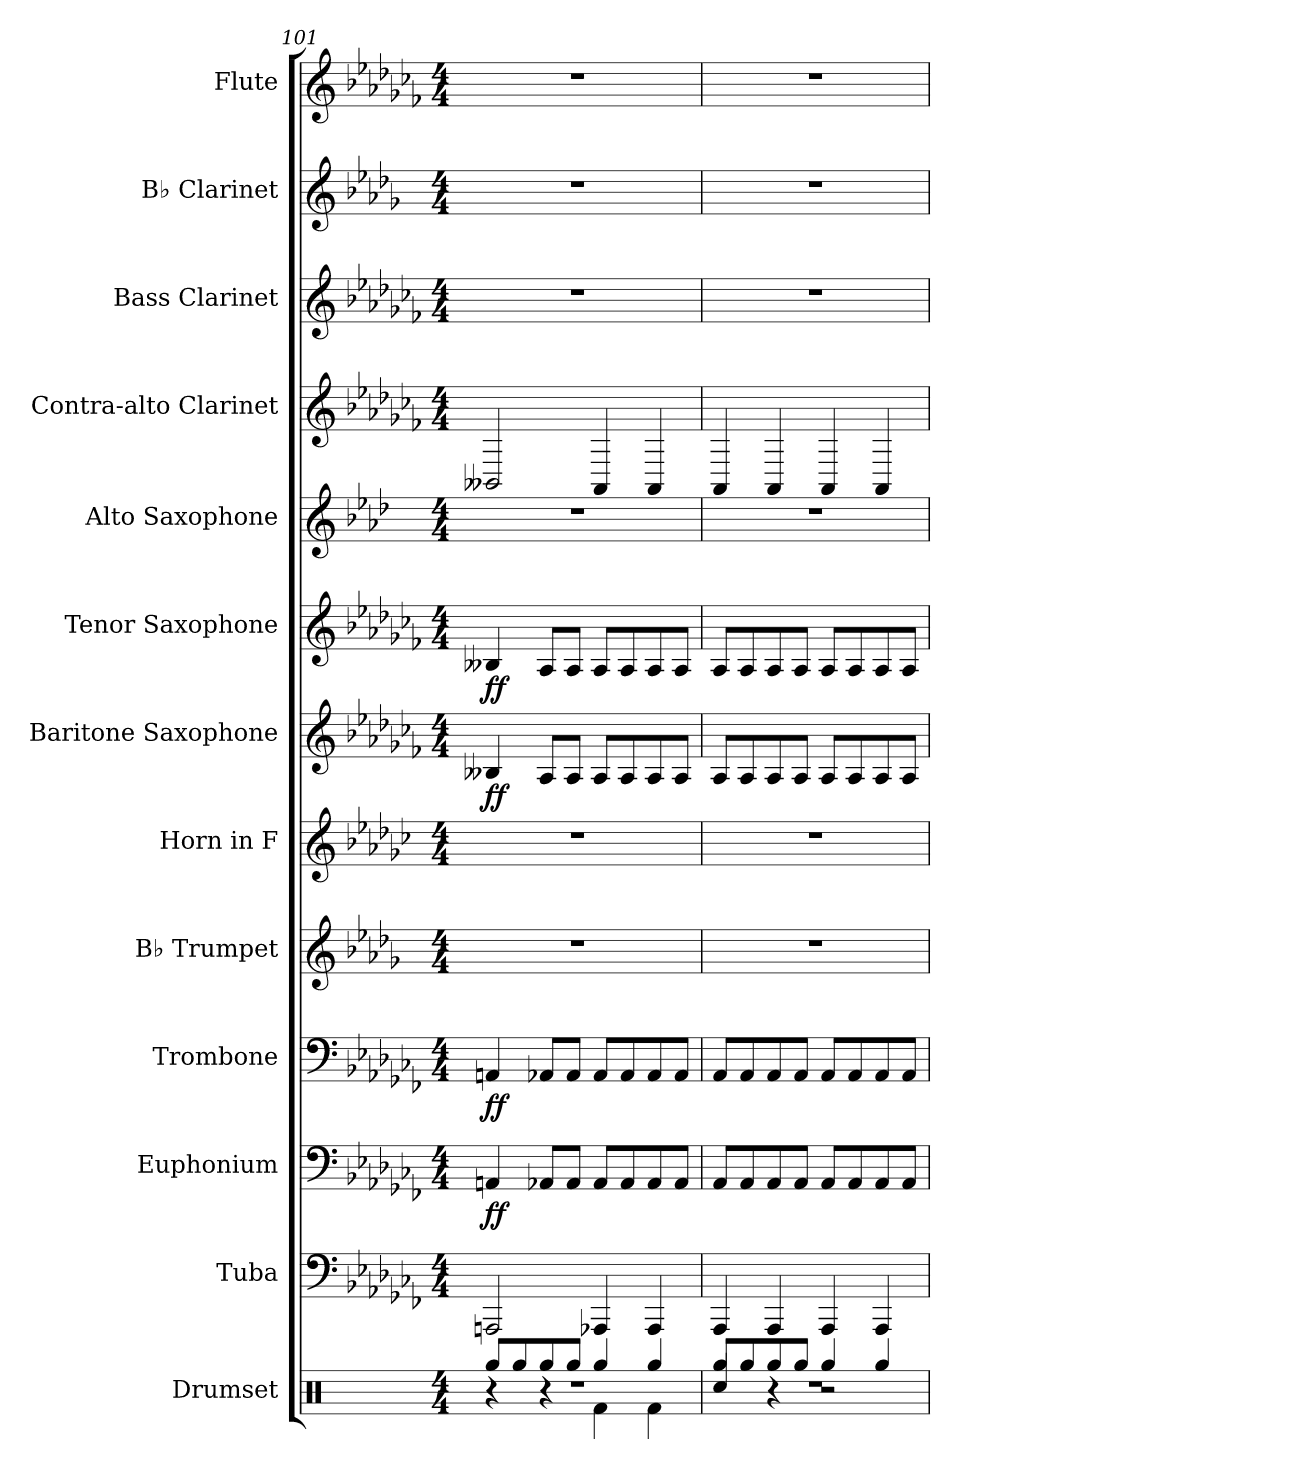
**kern	**kern	**kern	**dynam	**kern	**dynam	**kern	**kern	**kern	**dynam	**kern	**dynam	**kern	**kern	**kern	**kern	**kern
*part13	*part12	*part11	*part11	*part10	*part10	*part9	*part8	*part7	*part7	*part6	*part6	*part5	*part4	*part3	*part2	*part1
*staff13	*staff12	*staff11	*staff11	*staff10	*staff10	*staff9	*staff8	*staff7	*staff7	*staff6	*staff6	*staff5	*staff4	*staff3	*staff2	*staff1
*I"Drumset	*I"Tuba	*I"Euphonium	*	*I"Trombone	*	*I"B♭ Trumpet	*I"Horn in F	*I"Baritone Saxophone	*	*I"Tenor Saxophone	*	*I"Alto Saxophone	*I"Contra-alto Clarinet	*I"Bass Clarinet	*I"B♭ Clarinet	*I"Flute
*I'Drs.	*I'Tba.	*I'Euph.	*	*I'Tbn.	*	*I'B♭ Tpt.	*	*I'Bar. Sax.	*	*I'T. Sax.	*	*I'A. Sax.	*I'C-a. Cl.	*I'B. Cl.	*I'B♭ Cl.	*I'Fl.
!!LO:PB:g=z
*clefX	*clefF4	*clefF4	*	*clefF4	*	*clefG2	*clefG2	*clefG2	*	*clefG2	*	*clefG2	*clefG2	*clefG2	*clefG2	*clefG2
*	*	*	*	*	*	*ITrd1c2	*ITrd4c7	*ITrd12c21	*	*ITrd8c14	*	*ITrd5c9	*ITrd12c21	*ITrd8c14	*ITrd1c2	*
*k[]	*k[b-e-a-d-g-c-f-]	*k[b-e-a-d-g-c-f-]	*	*k[b-e-a-d-g-c-f-]	*	*k[b-e-a-d-g-c-f-]	*k[b-e-a-d-g-c-f-]	*k[b-e-a-d-g-c-f-]	*	*k[b-e-a-d-g-c-f-]	*	*k[b-e-a-d-g-c-f-]	*k[b-e-a-d-g-c-f-]	*k[b-e-a-d-g-c-f-]	*k[b-e-a-d-g-c-f-]	*k[b-e-a-d-g-c-f-]
*M4/4	*M4/4	*M4/4	*	*M4/4	*	*M4/4	*M4/4	*M4/4	*	*M4/4	*	*M4/4	*M4/4	*M4/4	*M4/4	*M4/4
=101	=101	=101	=101	=101	=101	=101	=101	=101	=101	=101	=101	=101	=101	=101	=101	=101
*^	*	*	*	*	*	*	*	*	*	*	*	*	*	*	*	*
*	*^	*	*	*	*	*	*	*	*	*	*	*	*	*	*	*	*
!	!	!	!	!	!LO:DY:b	!	!LO:DY:b	!	!	!	!LO:DY:b	!	!LO:DY:b	!	!	!	!	!
4r	1r	8Rgg/L	2AAAn/	4AAn/	ff	4AAn/	ff	1r	1r	4BB--X/	ff	4BB--X/	ff	1r	2BBB--X/	1r	1r	1r
.	.	8Rgg/	.	.	.	.	.	.	.	.	.	.	.	.	.	.	.	.
4r	.	8Rgg/	.	8AA-X/L	.	8AA-X/L	.	.	.	8AA-/L	.	8AA-/L	.	.	.	.	.	.
.	.	8Rgg/J	.	8AA-/J	.	8AA-/J	.	.	.	8AA-/J	.	8AA-/J	.	.	.	.	.	.
4Rf\	.	4Rgg/	4AAA-X/	8AA-/L	.	8AA-/L	.	.	.	8AA-/L	.	8AA-/L	.	.	4AAA-/	.	.	.
.	.	.	.	8AA-/	.	8AA-/	.	.	.	8AA-/	.	8AA-/	.	.	.	.	.	.
4Rf\	.	4Rgg/	4AAA-/	8AA-/	.	8AA-/	.	.	.	8AA-/	.	8AA-/	.	.	4AAA-/	.	.	.
.	.	.	.	8AA-/J	.	8AA-/J	.	.	.	8AA-/J	.	8AA-/J	.	.	.	.	.	.
=102	=102	=102	=102	=102	=102	=102	=102	=102	=102	=102	=102	=102	=102	=102	=102	=102	=102	=102
4Rcc/	1r	8Rgg/L	4AAA-/	8AA-/L	.	8AA-/L	.	1r	1r	8AA-/L	.	8AA-/L	.	1r	4AAA-/	1r	1r	1r
.	.	8Rgg/	.	8AA-/	.	8AA-/	.	.	.	8AA-/	.	8AA-/	.	.	.	.	.	.
4r	.	8Rgg/	4AAA-/	8AA-/	.	8AA-/	.	.	.	8AA-/	.	8AA-/	.	.	4AAA-/	.	.	.
.	.	8Rgg/J	.	8AA-/J	.	8AA-/J	.	.	.	8AA-/J	.	8AA-/J	.	.	.	.	.	.
2r	.	4Rgg/	4AAA-/	8AA-/L	.	8AA-/L	.	.	.	8AA-/L	.	8AA-/L	.	.	4AAA-/	.	.	.
.	.	.	.	8AA-/	.	8AA-/	.	.	.	8AA-/	.	8AA-/	.	.	.	.	.	.
.	.	4Rgg/	4AAA-/	8AA-/	.	8AA-/	.	.	.	8AA-/	.	8AA-/	.	.	4AAA-/	.	.	.
.	.	.	.	8AA-/J	.	8AA-/J	.	.	.	8AA-/J	.	8AA-/J	.	.	.	.	.	.
*v	*v	*v	*	*	*	*	*	*	*	*	*	*	*	*	*	*	*	*
=	=	=	=	=	=	=	=	=	=	=	=	=	=	=	=	=
*-	*-	*-	*-	*-	*-	*-	*-	*-	*-	*-	*-	*-	*-	*-	*-	*-
